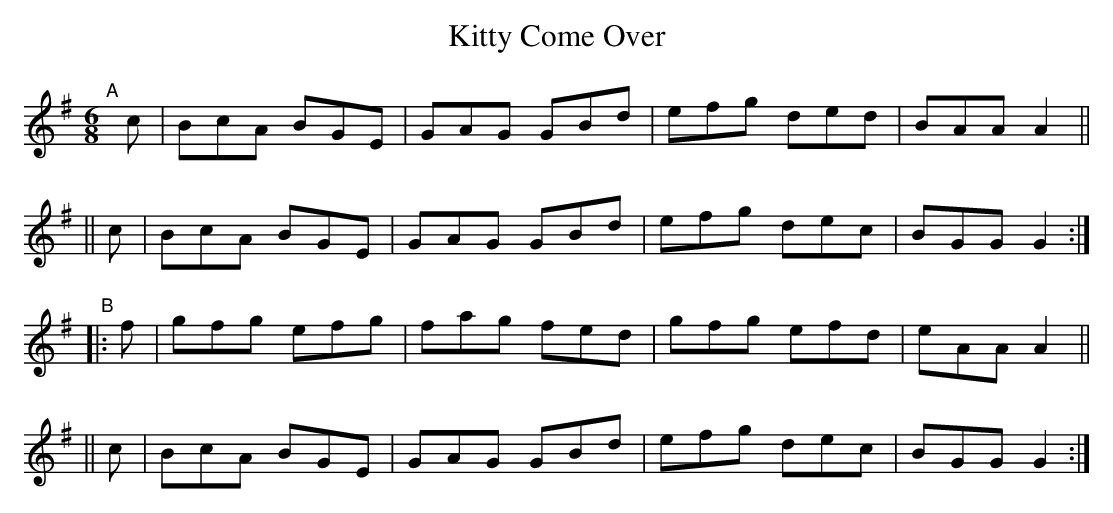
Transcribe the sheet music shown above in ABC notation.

X:1
T: Kitty Come Over
M: 6/8
L: 1/8
K: G
"^A"\
[|]c | BcA BGE | GAG GBd | efg ded | BAA A2 ||
|| c | BcA BGE | GAG GBd | efg dec | BGG G2 :|
"^B"\
|: f | gfg efg | fag fed | gfg efd | eAA A2 ||
|| c | BcA BGE | GAG GBd | efg dec | BGG G2 :|
